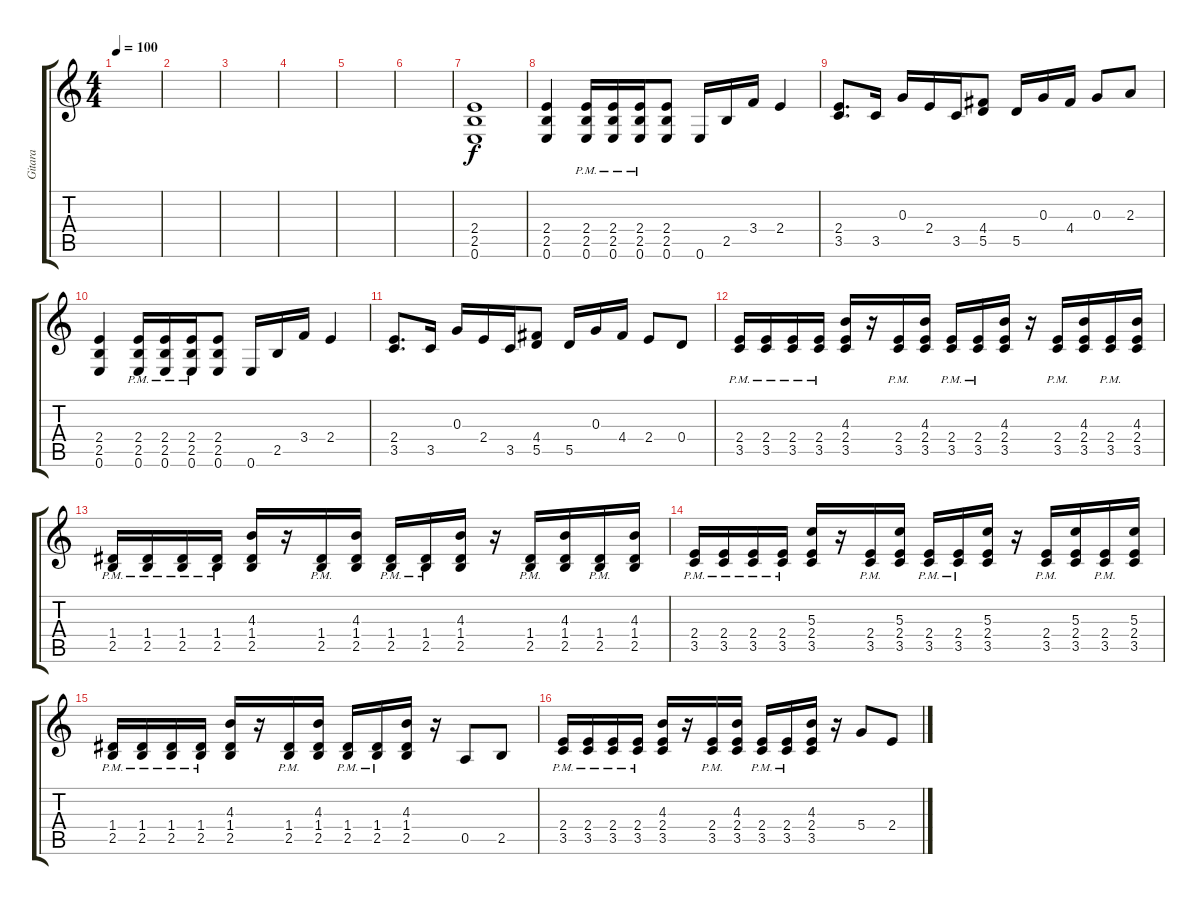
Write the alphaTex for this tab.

\track ("Gitara" "Gitara") {instrument distortionguitar}
\staff {score tabs}
\tuning (E4 B3 G3 D3 A2 E2) {hide}
\ts (4 4)
\tempo 100
\clef g2
\ks c
|
|
|
|
|
|
(2.4 2.5 0.6).1 |
(2.4 2.5 0.6).4 (2.4{pm} 2.5{pm} 0.6{pm}).16 (2.4{pm} 2.5{pm} 0.6{pm}).16 (2.4{pm} 2.5{pm} 0.6{pm}).16 (2.4 2.5 0.6).8 0.6.16 2.5.16 3.4.16 2.4.4 |
(2.4 3.5).8{d} 3.5.16 0.3.16 2.4.16 3.5.16 (4.4 5.5).8 5.5.16 0.3.16 4.4.16 0.3.8 2.3.8 |
(2.4 2.5 0.6).4 (2.4{pm} 2.5{pm} 0.6{pm}).16 (2.4{pm} 2.5{pm} 0.6{pm}).16 (2.4{pm} 2.5{pm} 0.6{pm}).16 (2.4 2.5 0.6).8 0.6.16 2.5.16 3.4.16 2.4.4 |
(2.4 3.5).8{d} 3.5.16 0.3.16 2.4.16 3.5.16 (4.4 5.5).8 5.5.16 0.3.16 4.4.16 2.4.8 0.4.8 |
(2.4{pm} 3.5{pm}).16 (2.4{pm} 3.5{pm}).16 (2.4{pm} 3.5{pm}).16 (2.4{pm} 3.5{pm}).16 (4.3 2.4 3.5).16 r.16 (2.4{pm} 3.5{pm}).16 (4.3 2.4 3.5).16 (2.4{pm} 3.5{pm}).16 (2.4{pm} 3.5{pm}).16 (4.3 2.4 3.5).16 r.16 (2.4{pm} 3.5{pm}).16 (4.3 2.4 3.5).16 (2.4{pm} 3.5{pm}).16 (4.3 2.4 3.5).16 |
(1.4{pm} 2.5{pm}).16 (1.4{pm} 2.5{pm}).16 (1.4{pm} 2.5{pm}).16 (1.4{pm} 2.5{pm}).16 (4.3 1.4 2.5).16 r.16 (1.4{pm} 2.5{pm}).16 (4.3 1.4 2.5).16 (1.4{pm} 2.5{pm}).16 (1.4{pm} 2.5{pm}).16 (4.3 1.4 2.5).16 r.16 (1.4{pm} 2.5{pm}).16 (4.3 1.4 2.5).16 (1.4{pm} 2.5{pm}).16 (4.3 1.4 2.5).16 |
(2.4{pm} 3.5{pm}).16 (2.4{pm} 3.5{pm}).16 (2.4{pm} 3.5{pm}).16 (2.4{pm} 3.5{pm}).16 (5.3 2.4 3.5).16 r.16 (2.4{pm} 3.5{pm}).16 (5.3 2.4 3.5).16 (2.4{pm} 3.5{pm}).16 (2.4{pm} 3.5{pm}).16 (5.3 2.4 3.5).16 r.16 (2.4{pm} 3.5{pm}).16 (5.3 2.4 3.5).16 (2.4{pm} 3.5{pm}).16 (5.3 2.4 3.5).16 |
(1.4{pm} 2.5{pm}).16 (1.4{pm} 2.5{pm}).16 (1.4{pm} 2.5{pm}).16 (1.4{pm} 2.5{pm}).16 (4.3 1.4 2.5).16 r.16 (1.4{pm} 2.5{pm}).16 (4.3 1.4 2.5).16 (1.4{pm} 2.5{pm}).16 (1.4{pm} 2.5{pm}).16 (4.3 1.4 2.5).16 r.16 0.5.8 2.5.8 |
(2.4{pm} 3.5{pm}).16 (2.4{pm} 3.5{pm}).16 (2.4{pm} 3.5{pm}).16 (2.4{pm} 3.5{pm}).16 (4.3 2.4 3.5).16 r.16 (2.4{pm} 3.5{pm}).16 (4.3 2.4 3.5).16 (2.4{pm} 3.5{pm}).16 (2.4{pm} 3.5{pm}).16 (4.3 2.4 3.5).16 r.16 5.4.8 2.4.8
